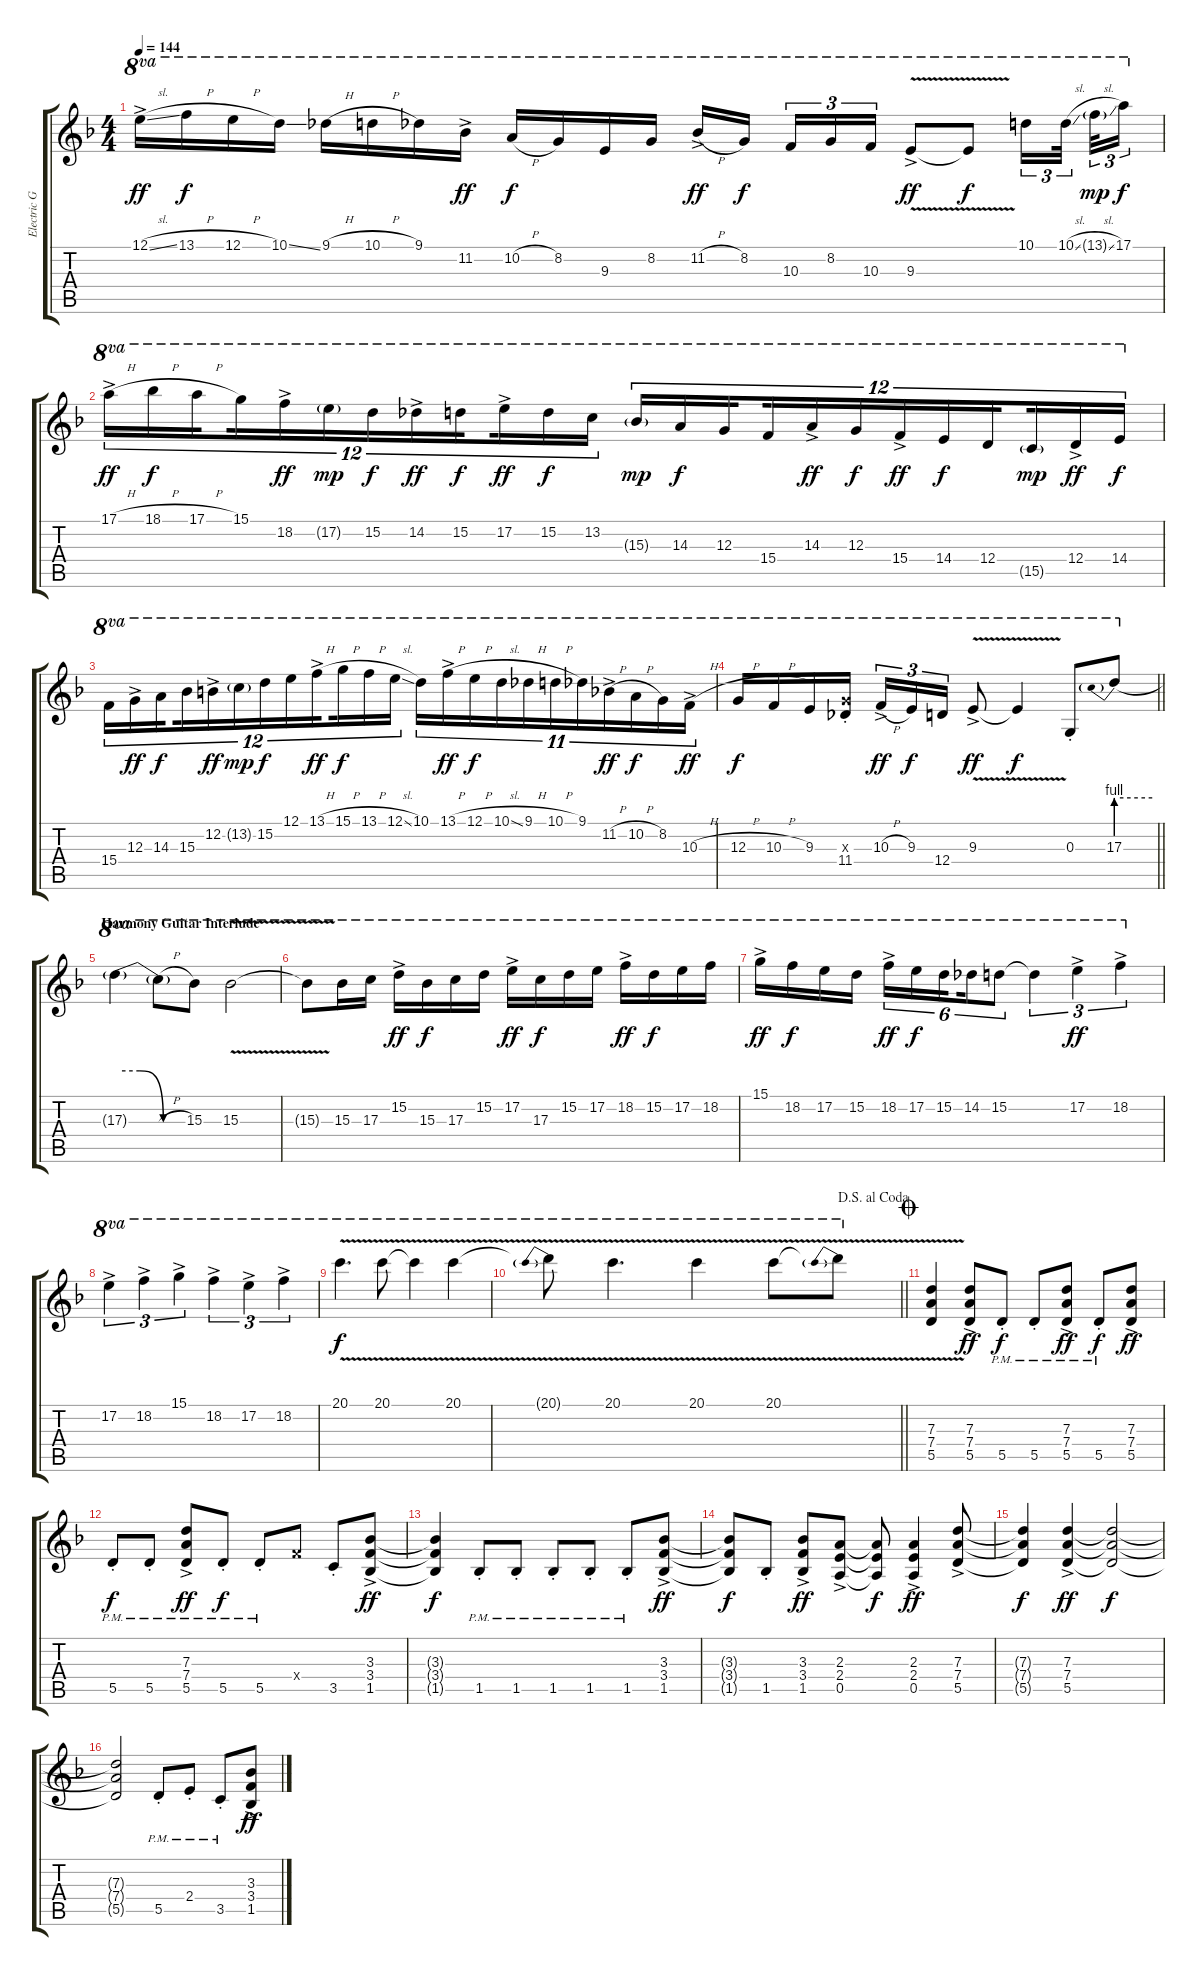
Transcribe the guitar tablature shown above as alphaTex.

\track ("Electric Guitar 1 Overdub" "Electric G") {instrument distortionguitar}
\staff {score tabs}
\tuning (E4 B3 G3 D3 A2 E2) {hide}
\ts (4 4)
\tempo 144
\clef g2
\ks f
12.1{sl ac}.16{ot 8va dy ff} 13.1{h}.16{ot 8va dy f} 12.1{h}.16{ot 8va} 10.1{ss}.16{ot 8va} 9.1{h}.16{ot 8va} 10.1{h}.16{ot 8va} 9.1.16{ot 8va} 11.2{ac}.16{ot 8va dy ff} 10.2{h}.16{ot 8va dy f} 8.2.16{ot 8va} 9.3.16{ot 8va} 8.2.16{ot 8va} 11.2{h ac}.16{ot 8va dy ff} 8.2.16{ot 8va dy f beam splitsecondary} 10.3.16{tu (3 2) ot 8va} 8.2.16{tu (3 2) ot 8va} 10.3.16{tu (3 2) ot 8va} 9.3{v ac}.8{ot 8va dy ff} 9.3{v t}.8{ot 8va dy f} 10.1.16{tu (3 2) ot 8va} 10.1{sl}.32{tu (3 2) ot 8va beam splitsecondary} 13.1{sl g}.32{tu (3 2) ot 8va dy mp} 17.1.16{tu (3 2) ot 8va dy f} |
17.1{h ac}.16{tu (12 8) ot 8va dy ff} 18.1{h}.16{tu (12 8) ot 8va dy f} 17.1{h}.16{tu (12 8) ot 8va beam splitsecondary} 15.1.16{tu (12 8) ot 8va} 18.2{ac}.16{tu (12 8) ot 8va dy ff} 17.2{g}.16{tu (12 8) ot 8va dy mp} 15.2.16{tu (12 8) ot 8va dy f} 14.2{ac}.16{tu (12 8) ot 8va dy ff} 15.2.16{tu (12 8) ot 8va dy f beam splitsecondary} 17.2{ac}.16{tu (12 8) ot 8va dy ff} 15.2.16{tu (12 8) ot 8va dy f} 13.2.16{tu (12 8) ot 8va} 15.3{g}.16{tu (12 8) ot 8va dy mp} 14.3.16{tu (12 8) ot 8va dy f} 12.3.16{tu (12 8) ot 8va beam splitsecondary} 15.4.16{tu (12 8) ot 8va} 14.3{ac}.16{tu (12 8) ot 8va dy ff} 12.3.16{tu (12 8) ot 8va dy f} 15.4{ac}.16{tu (12 8) ot 8va dy ff} 14.4.16{tu (12 8) ot 8va dy f} 12.4.16{tu (12 8) ot 8va beam splitsecondary} 15.5{g}.16{tu (12 8) ot 8va dy mp} 12.4{ac}.16{tu (12 8) ot 8va dy ff} 14.4.16{tu (12 8) ot 8va dy f} |
15.4.16{tu (12 8) ot 8va} 12.3{ac}.16{tu (12 8) ot 8va dy ff} 14.3.16{tu (12 8) ot 8va dy f beam splitsecondary} 15.3.16{tu (12 8) ot 8va} 12.2{ac}.16{tu (12 8) ot 8va dy ff} 13.2{g}.16{tu (12 8) ot 8va dy mp} 15.2.16{tu (12 8) ot 8va dy f} 12.1.16{tu (12 8) ot 8va} 13.1{h ac}.16{tu (12 8) ot 8va dy ff beam splitsecondary} 15.1{h}.16{tu (12 8) ot 8va dy f} 13.1{h}.16{tu (12 8) ot 8va} 12.1{sl}.16{tu (12 8) ot 8va} 10.1.16{tu (11 8) ot 8va} 13.1{h ac}.16{tu (11 8) ot 8va dy ff} 12.1{h}.16{tu (11 8) ot 8va dy f} 10.1{sl}.16{tu (11 8) ot 8va} 9.1{h}.16{tu (11 8) ot 8va} 10.1{h}.16{tu (11 8) ot 8va} 9.1.16{tu (11 8) ot 8va} 11.2{h ac}.16{tu (11 8) ot 8va dy ff} 10.2{h}.16{tu (11 8) ot 8va dy f} 8.2.16{tu (11 8) ot 8va} 10.3{h ac}.16{tu (11 8) ot 8va dy ff} |
\barLineRight lightlight
12.3{h}.16{ot 8va dy f} 10.3{h}.16{ot 8va} 9.3.16{ot 8va} (12.3{st x} 11.4{st}).16{ot 8va} 10.3{h ac}.16{tu (3 2) ot 8va dy ff} 9.3.16{tu (3 2) ot 8va dy f} 12.4.16{tu (3 2) ot 8va} 9.3{v ac}.8{ot 8va dy ff} 9.3{v t}.4{ot 8va dy f} 0.3{st}.8{ot 8va} 17.3{be (prebend 0 4 60 4)}.8{ot 8va} |
\section ("" "Harmony Guitar Interlude")
17.3{be (custom 0 4 20 4 40 0 60 0) t}.4{ot 8va} 17.3{h t}.8{ot 8va} 15.3.8{ot 8va} 15.3{v}.2{ot 8va} |
15.3{t}.8{ot 8va} 15.3.16{ot 8va} 17.3.16{ot 8va} 15.2{ac}.16{ot 8va dy ff} 15.3.16{ot 8va dy f} 17.3.16{ot 8va} 15.2.16{ot 8va} 17.2{ac}.16{ot 8va dy ff} 17.3.16{ot 8va dy f} 15.2.16{ot 8va} 17.2.16{ot 8va} 18.2{ac}.16{ot 8va dy ff} 15.2.16{ot 8va dy f} 17.2.16{ot 8va} 18.2.16{ot 8va} |
15.1{ac}.16{ot 8va dy ff} 18.2.16{ot 8va dy f} 17.2.16{ot 8va} 15.2.16{ot 8va} 18.2{ac}.16{tu (6 4) ot 8va dy ff} 17.2.16{tu (6 4) ot 8va dy f} 15.2.16{tu (6 4) ot 8va beam splitsecondary} 14.2.16{tu (6 4) ot 8va} 15.2.8{tu (6 4) ot 8va} 15.2{t}.4{tu (3 2) ot 8va} 17.2{ac}.4{tu (3 2) ot 8va dy ff} 18.2{ac}.4{tu (3 2) ot 8va} |
17.2{ac}.4{tu (3 2) ot 8va} 18.2{ac}.4{tu (3 2) ot 8va} 15.1{ac}.4{tu (3 2) ot 8va} 18.2{ac}.4{tu (3 2) ot 8va} 17.2{ac}.4{tu (3 2) ot 8va} 18.2{ac}.4{tu (3 2) ot 8va} |
20.1{v}.4{d ot 8va dy f} 20.1{v}.8{ot 8va} 20.1{v t}.4{ot 8va} 20.1{v}.4{ot 8va} |
\jump dalsegnoalcoda
\barLineRight lightlight
20.1{be (prebend 0 4 60 4) t}.8{ot 8va} 20.1{v}.4{d ot 8va} 20.1{v}.4{ot 8va} 20.1{v}.8{ot 8va} 20.1{be (prebend 0 4 60 4) t}.8{ot 8va} |
\jump coda
(7.3{v} 7.4{v} 5.5{v}).4 (7.3{ac} 7.4{ac} 5.5{ac}).8{dy ff} 5.5{pm st}.8{dy f} 5.5{pm st}.8 (7.3{ac pm} 7.4{ac pm} 5.5{ac pm}).8{dy ff} 5.5{pm st}.8{dy f} (7.3{ac} 7.4{ac} 5.5{ac}).8{dy ff} |
5.5{pm st}.8{dy f} 5.5{pm st}.8 (7.3{ac pm} 7.4{ac pm} 5.5{ac pm}).8{dy ff} 5.5{pm st}.8{dy f} 5.5{pm st}.8 3.4{x}.8 3.5{st}.8 (3.3{ac} 3.4{ac} 1.5{ac}).8{dy ff} |
(3.3{t} 3.4{t} 1.5{t}).4{dy f} 1.5{pm st}.8 1.5{pm st}.8 1.5{pm st}.8 1.5{pm st}.8 1.5{pm st}.8 (3.3{ac} 3.4{ac} 1.5{ac}).8{dy ff} |
(3.3{t} 3.4{t} 1.5{t}).8{dy f} 1.5{st}.8 (3.3{ac} 3.4{ac} 1.5{ac}).8{dy ff} (2.3{ac} 2.4{ac} 0.5{ac}).8 (2.3{t} 2.4{t} 0.5{t}).8{dy f} (2.3{ac} 2.4{ac} 0.5{ac}).4{dy ff} (7.3{ac} 7.4{ac} 5.5{ac}).8 |
(7.3{t} 7.4{t} 5.5{t}).4{dy f} (7.3{ac} 7.4{ac} 5.5{ac}).4{dy ff} (7.3{t} 7.4{t} 5.5{t}).2{dy f} |
(7.3{t} 7.4{t} 5.5{t}).2 5.5{pm st}.8 2.4{pm st}.8 3.5{pm st}.8 (3.3{ac} 3.4{ac} 1.5{ac}).8{dy ff}
